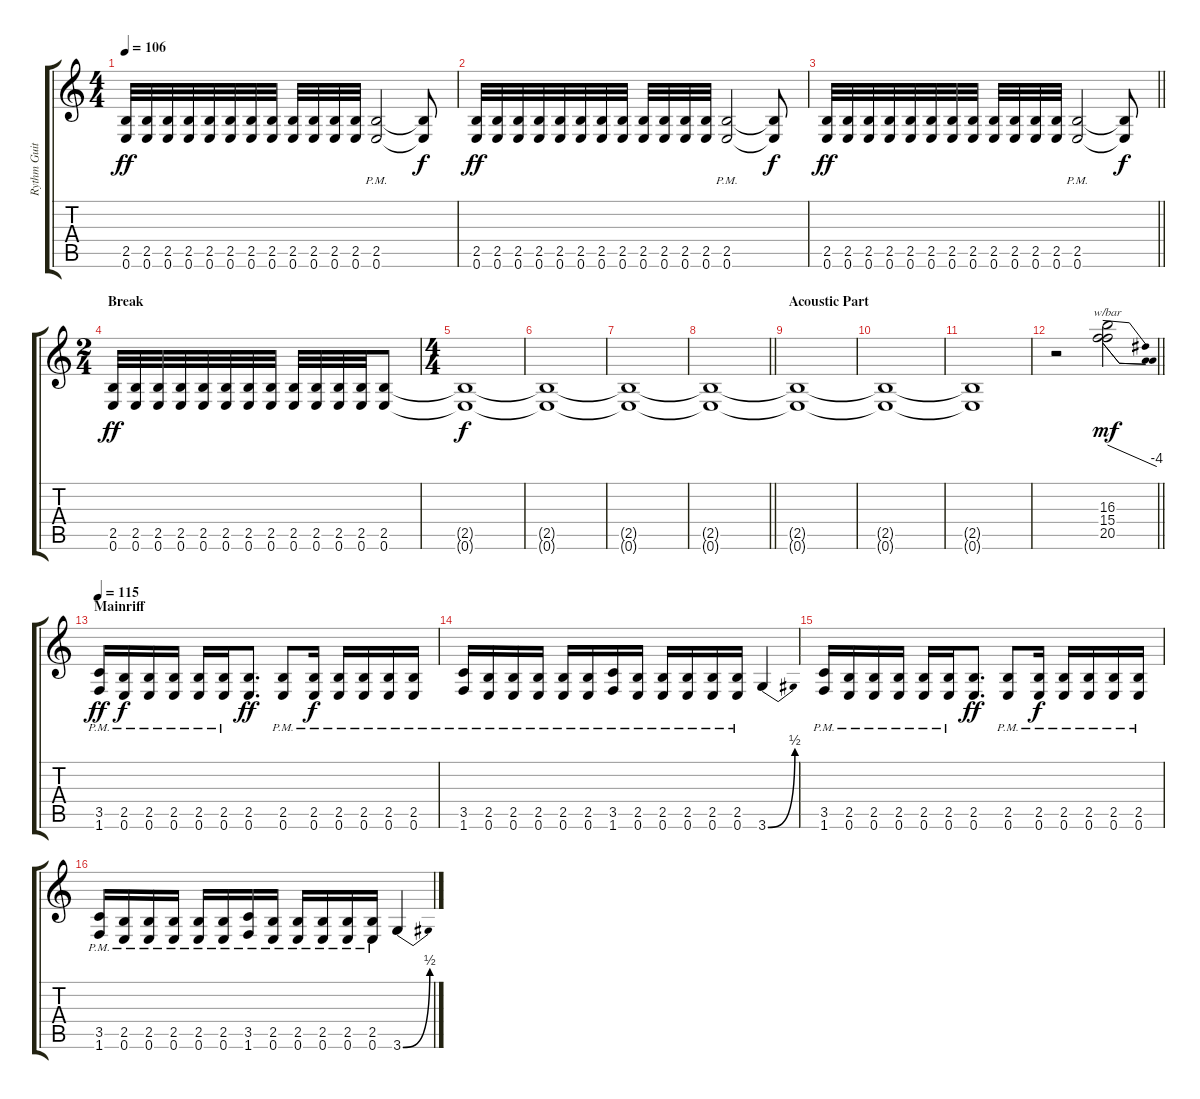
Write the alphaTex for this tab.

\track ("Rythm Guitar 2" "Rythm Guit") {instrument distortionguitar}
\staff {score tabs}
\tuning (E4 B3 G3 D3 A2 E2) {hide}
\ts (4 4)
\tempo 106
\clef g2
\ks c
(2.5 0.6).32{dy ff} (2.5 0.6).32 (2.5 0.6).32 (2.5 0.6).32 (2.5 0.6).32 (2.5 0.6).32 (2.5 0.6).32 (2.5 0.6).32 (2.5 0.6).32 (2.5 0.6).32 (2.5 0.6).32 (2.5 0.6).32 (2.5{pm} 0.6{pm}).2 (2.5{t} 0.6{t}).8{dy f} |
(2.5 0.6).32{dy ff} (2.5 0.6).32 (2.5 0.6).32 (2.5 0.6).32 (2.5 0.6).32 (2.5 0.6).32 (2.5 0.6).32 (2.5 0.6).32 (2.5 0.6).32 (2.5 0.6).32 (2.5 0.6).32 (2.5 0.6).32 (2.5{pm} 0.6{pm}).2 (2.5{t} 0.6{t}).8{dy f} |
\barLineRight lightlight
(2.5 0.6).32{dy ff} (2.5 0.6).32 (2.5 0.6).32 (2.5 0.6).32 (2.5 0.6).32 (2.5 0.6).32 (2.5 0.6).32 (2.5 0.6).32 (2.5 0.6).32 (2.5 0.6).32 (2.5 0.6).32 (2.5 0.6).32 (2.5{pm} 0.6{pm}).2 (2.5{t} 0.6{t}).8{dy f} |
\ts (2 4)
\section ("" "Break")
(2.5 0.6).32{dy ff} (2.5 0.6).32 (2.5 0.6).32 (2.5 0.6).32 (2.5 0.6).32 (2.5 0.6).32 (2.5 0.6).32 (2.5 0.6).32 (2.5 0.6).32 (2.5 0.6).32 (2.5 0.6).32 (2.5 0.6).32 (2.5 0.6).8 |
\ts (4 4)
(2.5{t} 0.6{t}).1{dy f} |
(2.5{t} 0.6{t}).1 |
(2.5{t} 0.6{t}).1 |
\barLineRight lightlight
(2.5{t} 0.6{t}).1 |
\section ("" "Acoustic Part")
(2.5{t} 0.6{t}).1 |
(2.5{t} 0.6{t}).1 |
(2.5{t} 0.6{t}).1 |
\barLineRight lightlight
r.2 (16.3 15.4 20.5).2{tbe (dive default 0 0 60 -16) dy mf volume 10} |
\section ("" "Mainriff")
\tempo 115
(3.5 1.6{pm}).16{dy ff volume 16} (2.5{pm} 0.6{pm}).16{dy f} (2.5{pm} 0.6{pm}).16 (2.5{pm} 0.6{pm}).16 (2.5{pm} 0.6{pm}).16 (2.5{pm} 0.6{pm}).16 (2.5 0.6).8{d dy ff} (2.5{pm} 0.6{pm}).8 (2.5{pm} 0.6{pm}).16{dy f} (2.5{pm} 0.6{pm}).16 (2.5{pm} 0.6{pm}).16 (2.5{pm} 0.6{pm}).16 (2.5{pm} 0.6{pm}).16 |
(3.5{pm} 1.6{pm}).16 (2.5{pm} 0.6{pm}).16 (2.5{pm} 0.6{pm}).16 (2.5{pm} 0.6{pm}).16 (2.5{pm} 0.6{pm}).16 (2.5{pm} 0.6{pm}).16 (3.5{pm} 1.6{pm}).16 (2.5{pm} 0.6{pm}).16 (2.5{pm} 0.6{pm}).16 (2.5{pm} 0.6{pm}).16 (2.5{pm} 0.6{pm}).16 (2.5{pm} 0.6{pm}).16 3.6{be (bend 0 0 60 2)}.4 |
(3.5 1.6{pm}).16 (2.5{pm} 0.6{pm}).16 (2.5{pm} 0.6{pm}).16 (2.5{pm} 0.6{pm}).16 (2.5{pm} 0.6{pm}).16 (2.5{pm} 0.6{pm}).16 (2.5 0.6).8{d dy ff} (2.5{pm} 0.6{pm}).8 (2.5{pm} 0.6{pm}).16{dy f} (2.5{pm} 0.6{pm}).16 (2.5{pm} 0.6{pm}).16 (2.5{pm} 0.6{pm}).16 (2.5{pm} 0.6{pm}).16 |
(3.5{pm} 1.6{pm}).16 (2.5{pm} 0.6{pm}).16 (2.5{pm} 0.6{pm}).16 (2.5{pm} 0.6{pm}).16 (2.5{pm} 0.6{pm}).16 (2.5{pm} 0.6{pm}).16 (3.5{pm} 1.6{pm}).16 (2.5{pm} 0.6{pm}).16 (2.5{pm} 0.6{pm}).16 (2.5{pm} 0.6{pm}).16 (2.5{pm} 0.6{pm}).16 (2.5{pm} 0.6{pm}).16 3.6{be (bend 0 0 60 2)}.4
